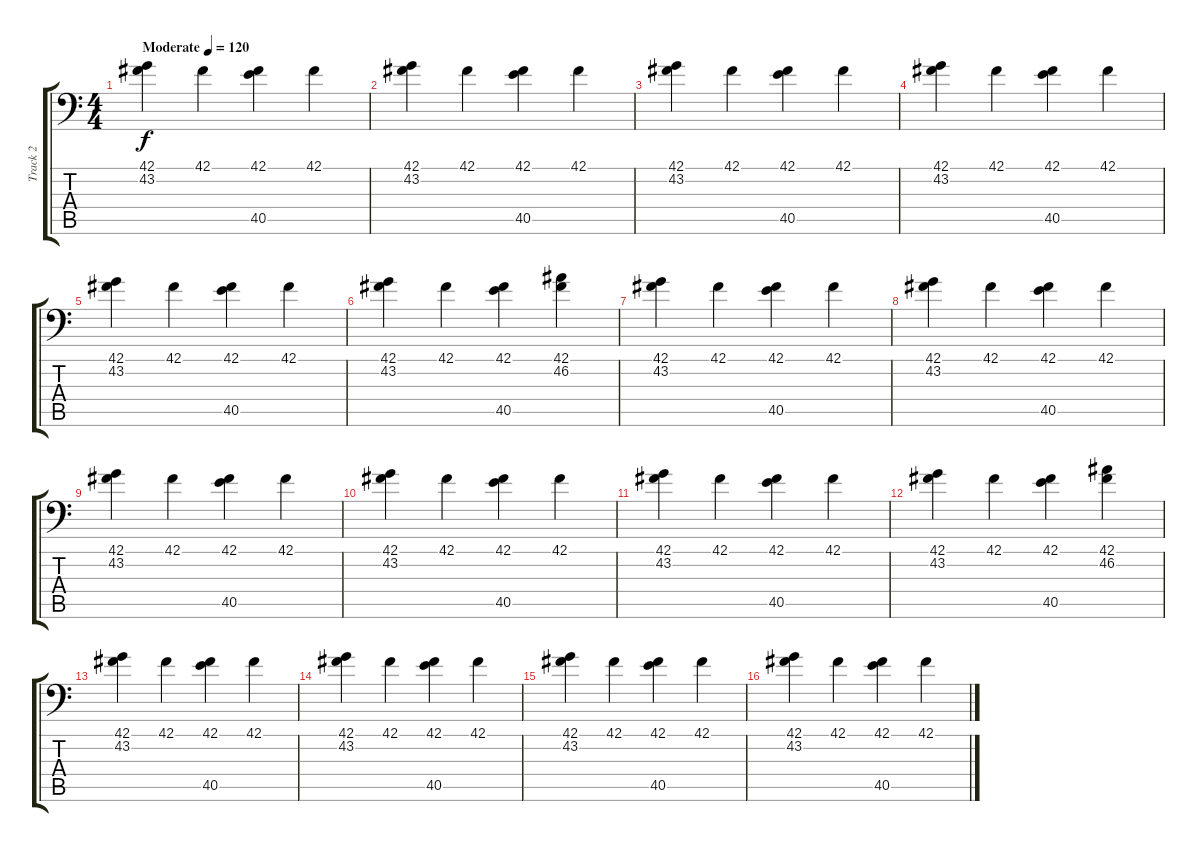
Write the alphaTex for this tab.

\track ("Track 2" "Track 2") {instrument acousticgrandpiano}
\staff {score tabs}
\tuning (C-1 C-1 C-1 C-1 C-1 C-1) {hide}
\ts (4 4)
\tempo (120 "Moderate")
\clef f4
\ks c
(42.1 43.2).4{dy f instrument acousticgrandpiano} 42.1.4 (42.1 40.5).4 42.1.4 |
(42.1 43.2).4 42.1.4 (42.1 40.5).4 42.1.4 |
(42.1 43.2).4 42.1.4 (42.1 40.5).4 42.1.4 |
(42.1 43.2).4 42.1.4 (42.1 40.5).4 42.1.4 |
(42.1 43.2).4 42.1.4 (42.1 40.5).4 42.1.4 |
(42.1 43.2).4 42.1.4 (42.1 40.5).4 (42.1 46.2).4 |
(42.1 43.2).4 42.1.4 (42.1 40.5).4 42.1.4 |
(42.1 43.2).4 42.1.4 (42.1 40.5).4 42.1.4 |
(42.1 43.2).4 42.1.4 (42.1 40.5).4 42.1.4 |
(42.1 43.2).4 42.1.4 (42.1 40.5).4 42.1.4 |
(42.1 43.2).4 42.1.4 (42.1 40.5).4 42.1.4 |
(42.1 43.2).4 42.1.4 (42.1 40.5).4 (42.1 46.2).4 |
(42.1 43.2).4 42.1.4 (42.1 40.5).4 42.1.4 |
(42.1 43.2).4 42.1.4 (42.1 40.5).4 42.1.4 |
(42.1 43.2).4 42.1.4 (42.1 40.5).4 42.1.4 |
(42.1 43.2).4 42.1.4 (42.1 40.5).4 42.1.4
